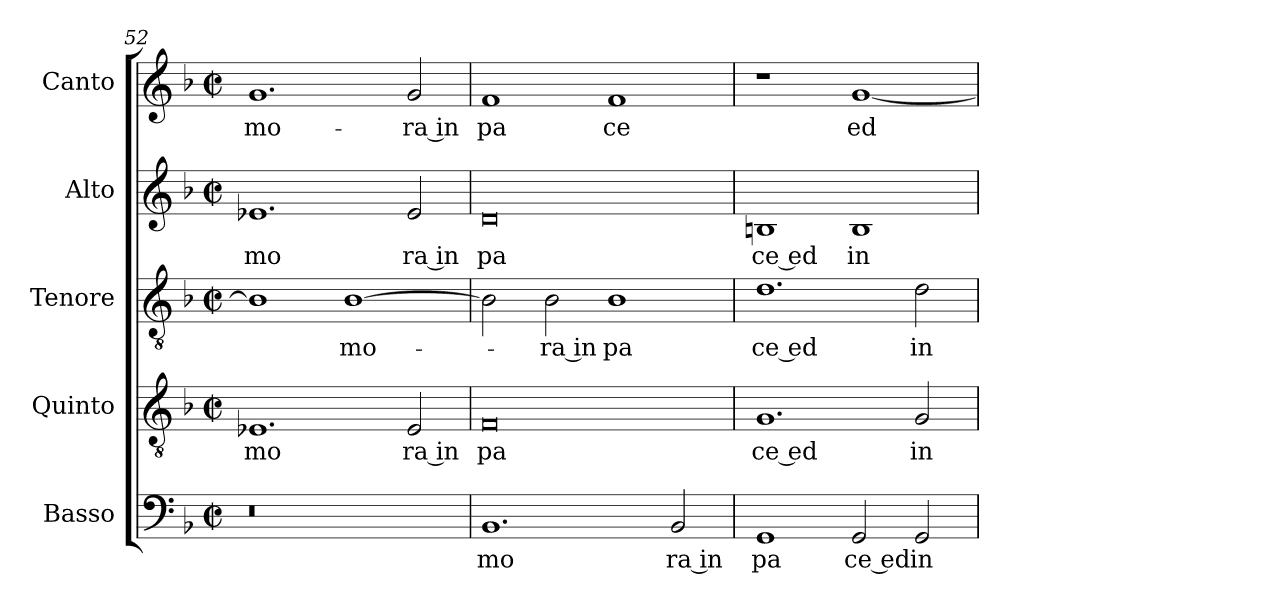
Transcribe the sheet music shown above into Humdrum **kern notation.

**kern	**text	**kern	**text	**kern	**text	**kern	**text	**kern	**text
*part5	*part5	*part4	*part4	*part3	*part3	*part2	*part2	*part1	*part1
*staff5	*staff5	*staff4	*staff4	*staff3	*staff3	*staff2	*staff2	*staff1	*staff1
*I"Basso	*	*I"Quinto	*	*I"Tenore	*	*I"Alto	*	*I"Canto	*
*clefF4	*	*clefGv2	*	*clefGv2	*	*clefG2	*	*clefG2	*
*k[b-]	*	*k[b-]	*	*k[b-]	*	*k[b-]	*	*k[b-]	*
*F:	*	*F:	*	*F:	*	*F:	*	*F:	*
*M2/2	*	*M2/2	*	*M2/2	*	*M2/2	*	*M2/2	*
*met(c|)	*	*met(c|)	*	*met(c|)	*	*met(c|)	*	*met(c|)	*
=52	=52	=52	=52	=52	=52	=52	=52	=52	=52
!	!	!	!LO:LY:b:cj	!	!	!	!LO:LY:b:cj	!	!LO:LY:b:cj
0r	.	1.E-X	mo	1B-]	.	1.e-X	mo	1.g	mo-
!	!	!	!	!	!LO:LY:b:cj	!	!	!	!
.	.	.	.	[>1B-	mo-	.	.	.	.
!	!	!	!LO:LY:b:rj	!	!	!	!LO:LY:b:rj	!	!LO:LY:b:rj
.	.	2E-/	ra in	.	.	2e-/)	ra in	(<2g/	-ra in
!!LO:PB:g=z
=53	=53	=53	=53	=53	=53	=53	=53	=53	=53
!	!LO:LY:b:cj	!	!LO:LY:b:cj	!	!	!	!LO:LY:b:cj	!	!LO:LY:b:cj
1.BB-	mo	0F	pa	2B-\]	.	0d	pa	1f	pa
!	!	!	!	!	!LO:LY:b:rj	!	!	!	!
.	.	.	.	2B-\	-ra in	.	.	.	.
!	!	!	!	!	!LO:LY:b:cj	!	!	!	!LO:LY:b:cj
.	.	.	.	1B-	pa	.	.	1f	ce
!	!LO:LY:b:rj	!	!	!	!	!	!	!	!
2BB-/	ra in	.	.	.	.	.	.	.	.
=54	=54	=54	=54	=54	=54	=54	=54	=54	=54
!	!LO:LY:b:cj	!	!LO:LY:b:rj	!	!LO:LY:b:rj	!	!LO:LY:b:rj	!	!
1GG	pa	1.G	ce ed	1.d)	ce ed	(<1Bn	ce ed	1r	.
!	!LO:LY:b:rj	!	!	!	!	!	!LO:LY:b:cj	!	!LO:LY:b:cj
2GG/	ce ed	.	.	.	.	1B	in	[<1g	ed
!	!LO:LY:b:cj	!	!LO:LY:b:cj	!	!LO:LY:b:cj	!	!	!	!
2GG/	in	2G/	in	2d\	in	.	.	.	.
=	=	=	=	=	=	=	=	=	=
*-	*-	*-	*-	*-	*-	*-	*-	*-	*-
